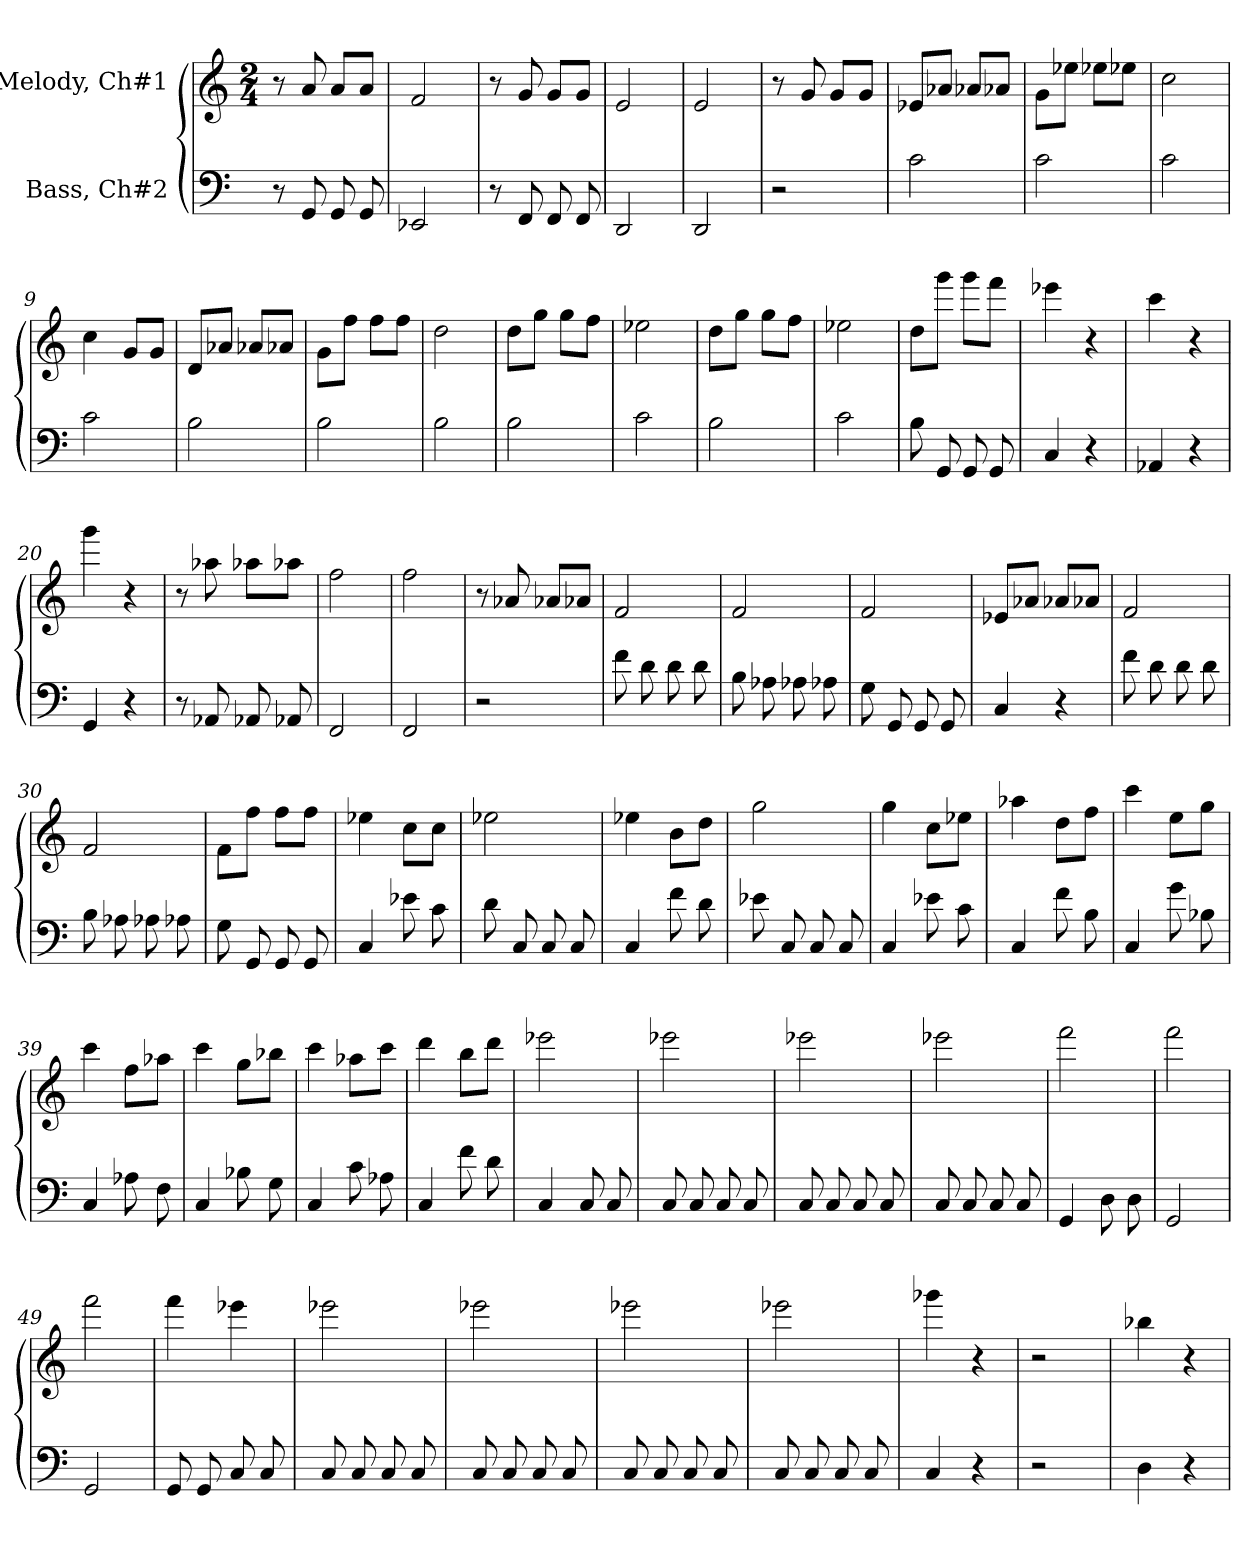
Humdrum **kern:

**kern	**kern
*part2	*part1
*staff2	*staff1
*I"Bass, Ch#2	*I"Melody, Ch#1
*clefF4	*
*	*M2/4
*MM162	*MM162
=	=
8r	8r
8GG	8a
8GG	8aL
8GG	8aJ
=1	=1
2EE-X	2f
=2	=2
8r	8r
8FF	8g
8FF	8gL
8FF	8gJ
=3	=3
2DD	2e
=4	=4
2DD	2e
=5	=5
2r	8r
.	8g
.	8gL
.	8gJ
=6	=6
2c	8e-XL
.	8a-XJ
.	8a-XL
.	8a-XJ
=7	=7
2c	8gL
.	8ee-XJ
.	8ee-XL
.	8ee-XJ
=8	=8
2c	2cc
=9	=9
2c	4cc
.	8gL
.	8gJ
=10	=10
2B	8dL
.	8a-XJ
.	8a-XL
.	8a-XJ
=11	=11
2B	8gL
.	8ffJ
.	8ffL
.	8ffJ
=12	=12
2B	2dd
=13	=13
2B	8ddL
.	8ggJ
.	8ggL
.	8ffJ
=14	=14
2c	2ee-X
=15	=15
2B	8ddL
.	8ggJ
.	8ggL
.	8ffJ
=16	=16
2c	2ee-X
=17	=17
8B	8ddL
8GG	8gggJ
8GG	8gggL
8GG	8fffJ
=18	=18
4C	4eee-X
4r	4r
=19	=19
4AA-X	4ccc
4r	4r
=20	=20
4GG	4ggg
4r	4r
=21	=21
8r	8r
8AA-X	8aa-X
8AA-X	8aa-XL
8AA-X	8aa-XJ
=22	=22
2FF	2ff
=23	=23
2FF	2ff
=24	=24
2r	8r
.	8a-X
.	8a-XL
.	8a-XJ
=25	=25
8f	2f
8d	.
8d	.
8d	.
=26	=26
8B	2f
8A-X	.
8A-X	.
8A-X	.
=27	=27
8G	2f
8GG	.
8GG	.
8GG	.
=28	=28
4C	8e-XL
.	8a-XJ
4r	8a-XL
.	8a-XJ
=29	=29
8f	2f
8d	.
8d	.
8d	.
=30	=30
8B	2f
8A-X	.
8A-X	.
8A-X	.
=31	=31
8G	8fL
8GG	8ffJ
8GG	8ffL
8GG	8ffJ
=32	=32
4C	4ee-X
8e-X	8ccL
8c	8ccJ
=33	=33
8d	2ee-X
8C	.
8C	.
8C	.
=34	=34
4C	4ee-X
8f	8bL
8d	8ddJ
=35	=35
8e-X	2gg
8C	.
8C	.
8C	.
=36	=36
4C	4gg
8e-X	8ccL
8c	8ee-XJ
=37	=37
4C	4aa-X
8f	8ddL
8B	8ffJ
=38	=38
4C	4ccc
8g	8eeL
8B-X	8ggJ
=39	=39
4C	4ccc
8A-X	8ffL
8F	8aa-XJ
=40	=40
4C	4ccc
8B-X	8ggL
8G	8bb-XJ
=41	=41
4C	4ccc
8c	8aa-XL
8A-X	8cccJ
=42	=42
4C	4ddd
8f	8bbL
8d	8dddJ
=43	=43
4C	2eee-X
8C	.
8C	.
=44	=44
8C	2eee-X
8C	.
8C	.
8C	.
=45	=45
8C	2eee-X
8C	.
8C	.
8C	.
=46	=46
8C	2eee-X
8C	.
8C	.
8C	.
=47	=47
4GG	2fff
8D	.
8D	.
=48	=48
2GG	2fff
=49	=49
2GG	2fff
=50	=50
8GG	4fff
8GG	.
8C	4eee-X
8C	.
=51	=51
8C	2eee-X
8C	.
8C	.
8C	.
=52	=52
8C	2eee-X
8C	.
8C	.
8C	.
=53	=53
8C	2eee-X
8C	.
8C	.
8C	.
=54	=54
8C	2eee-X
8C	.
8C	.
8C	.
=55	=55
4C	4ggg-X
4r	4r
=56	=56
2r	2r
=57	=57
4D	4bb-X
4r	4r
=	=
*-	*-
